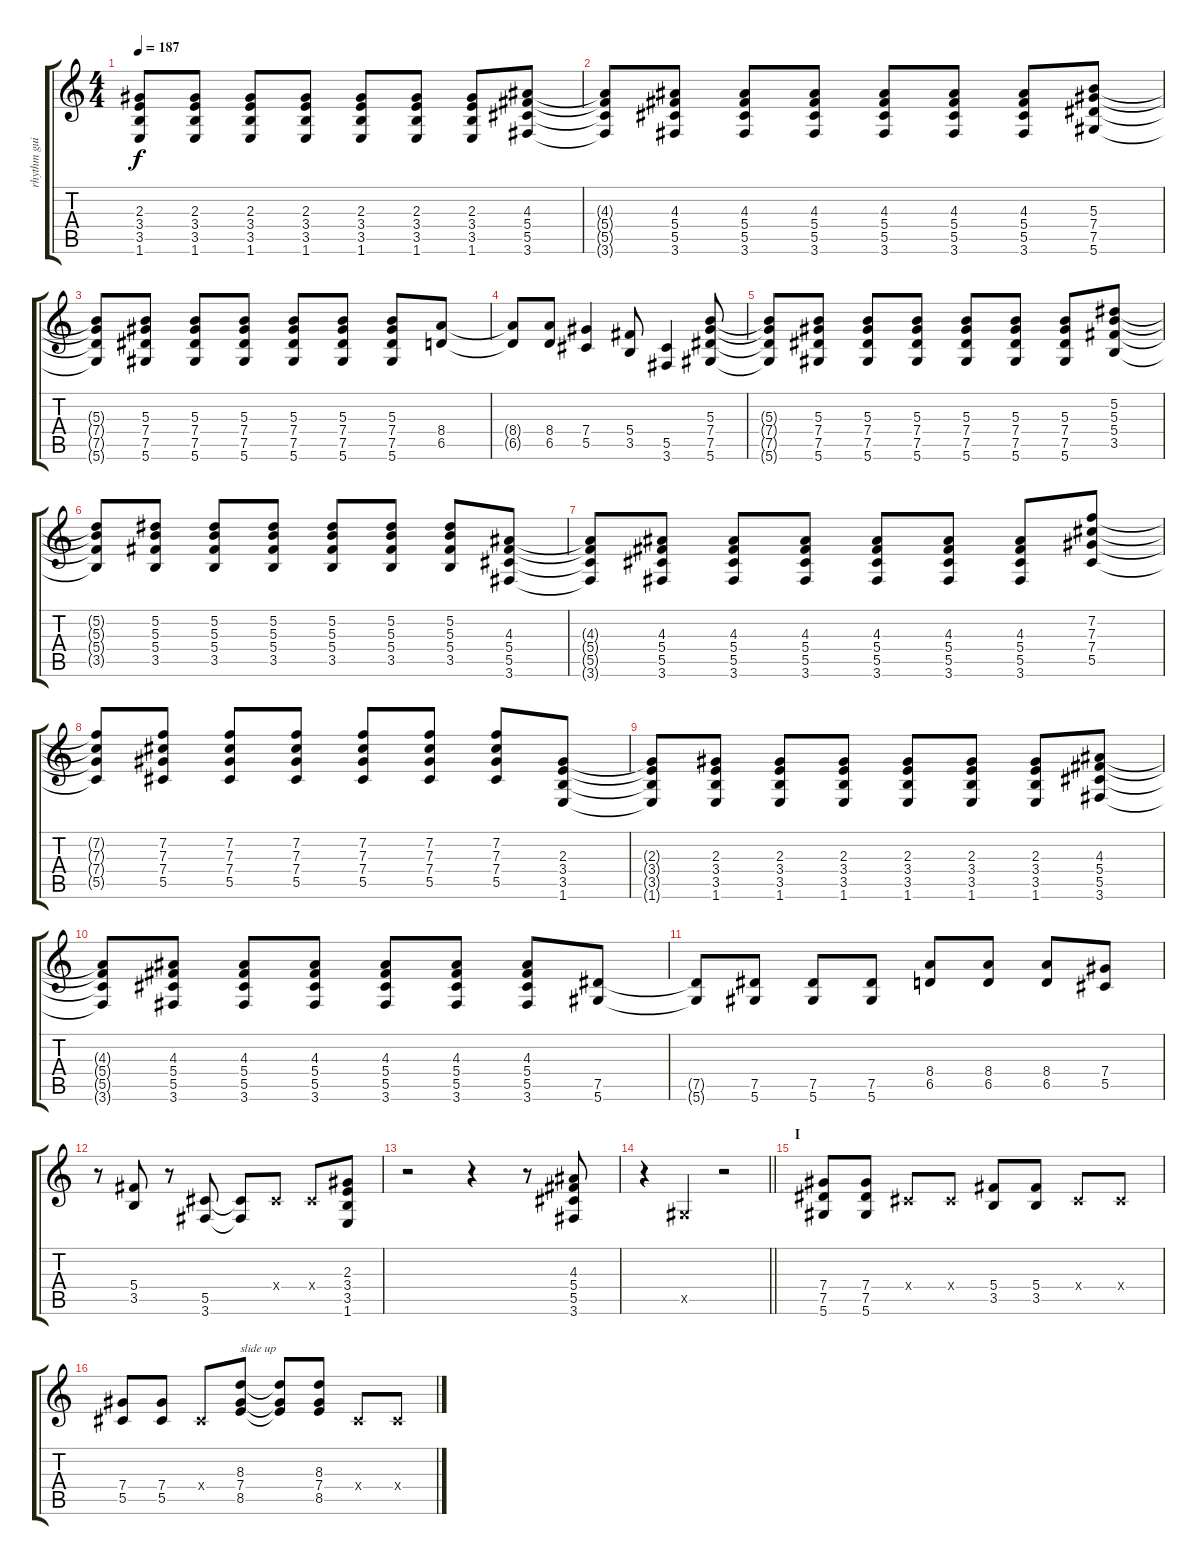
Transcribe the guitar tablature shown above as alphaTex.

\track ("rhythm guitar" "rhythm gui") {instrument distortionguitar}
\staff {score tabs}
\tuning (Eb4 Bb3 Gb3 Db3 Ab2 Eb2) {hide}
\ts (4 4)
\tempo 187
\clef g2
\ks c
(2.3{t} 3.4{t} 3.5{t} 1.6{t}).8{dy f} (2.3 3.4 3.5 1.6).8 (2.3 3.4 3.5 1.6).8 (2.3 3.4 3.5 1.6).8 (2.3 3.4 3.5 1.6).8 (2.3 3.4 3.5 1.6).8 (2.3 3.4 3.5 1.6).8 (4.3 5.4 5.5 3.6).8 |
(4.3{t} 5.4{t} 5.5{t} 3.6{t}).8 (4.3 5.4 5.5 3.6).8 (4.3 5.4 5.5 3.6).8 (4.3 5.4 5.5 3.6).8 (4.3 5.4 5.5 3.6).8 (4.3 5.4 5.5 3.6).8 (4.3 5.4 5.5 3.6).8 (5.3 7.4 7.5 5.6).8 |
(5.3{t} 7.4{t} 7.5{t} 5.6{t}).8 (5.3 7.4 7.5 5.6).8 (5.3 7.4 7.5 5.6).8 (5.3 7.4 7.5 5.6).8 (5.3 7.4 7.5 5.6).8 (5.3 7.4 7.5 5.6).8 (5.3 7.4 7.5 5.6).8 (8.4 6.5).8 |
(8.4{t} 6.5{t}).8 (8.4 6.5).8 (7.4 5.5).4 (5.4 3.5).8 (5.5 3.6).4 (5.3 7.4 7.5 5.6).8 |
(5.3{t} 7.4{t} 7.5{t} 5.6{t}).8 (5.3 7.4 7.5 5.6).8 (5.3 7.4 7.5 5.6).8 (5.3 7.4 7.5 5.6).8 (5.3 7.4 7.5 5.6).8 (5.3 7.4 7.5 5.6).8 (5.3 7.4 7.5 5.6).8 (5.2 5.3 5.4 3.5).8 |
(5.2{t} 5.3{t} 5.4{t} 3.5{t}).8 (5.2 5.3 5.4 3.5).8 (5.2 5.3 5.4 3.5).8 (5.2 5.3 5.4 3.5).8 (5.2 5.3 5.4 3.5).8 (5.2 5.3 5.4 3.5).8 (5.2 5.3 5.4 3.5).8 (4.3 5.4 5.5 3.6).8 |
(4.3{t} 5.4{t} 5.5{t} 3.6{t}).8 (4.3 5.4 5.5 3.6).8 (4.3 5.4 5.5 3.6).8 (4.3 5.4 5.5 3.6).8 (4.3 5.4 5.5 3.6).8 (4.3 5.4 5.5 3.6).8 (4.3 5.4 5.5 3.6).8 (7.2 7.3 7.4 5.5).8 |
(7.2{t} 7.3{t} 7.4{t} 5.5{t}).8 (7.2 7.3 7.4 5.5).8 (7.2 7.3 7.4 5.5).8 (7.2 7.3 7.4 5.5).8 (7.2 7.3 7.4 5.5).8 (7.2 7.3 7.4 5.5).8 (7.2 7.3 7.4 5.5).8 (2.3 3.4 3.5 1.6).8 |
(2.3{t} 3.4{t} 3.5{t} 1.6{t}).8 (2.3 3.4 3.5 1.6).8 (2.3 3.4 3.5 1.6).8 (2.3 3.4 3.5 1.6).8 (2.3 3.4 3.5 1.6).8 (2.3 3.4 3.5 1.6).8 (2.3 3.4 3.5 1.6).8 (4.3 5.4 5.5 3.6).8 |
(4.3{t} 5.4{t} 5.5{t} 3.6{t}).8 (4.3 5.4 5.5 3.6).8 (4.3 5.4 5.5 3.6).8 (4.3 5.4 5.5 3.6).8 (4.3 5.4 5.5 3.6).8 (4.3 5.4 5.5 3.6).8 (4.3 5.4 5.5 3.6).8 (7.5 5.6).8 |
(7.5{t} 5.6{t}).8 (7.5 5.6).8 (7.5 5.6).8 (7.5 5.6).8 (8.4 6.5).8 (8.4 6.5).8 (8.4 6.5).8 (7.4 5.5).8 |
r.8 (5.4 3.5).8 r.8 (5.5 3.6).8 (5.5{t} 3.6{t}).8 0.4{x}.8 0.4{x}.8 (2.3 3.4 3.5 1.6).8 |
r.2 r.4 r.8 (4.3 5.4 5.5 3.6).8 |
\barLineRight lightlight
r.4 0.5{x}.4 r.2 |
\section ("" "I")
(7.4 7.5 5.6).8 (7.4 7.5 5.6).8 0.4{x}.8 0.4{x}.8 (5.4 3.5).8 (5.4 3.5).8 0.4{x}.8 0.4{x}.8 |
(7.4 5.5).8 (7.4 5.5).8 0.4{x}.8 (8.3 7.4 8.5).8{txt "slide up"} (8.3{t} 7.4{t} 8.5{t}).8 (8.3 7.4 8.5).8 0.4{x}.8 0.4{x}.8
